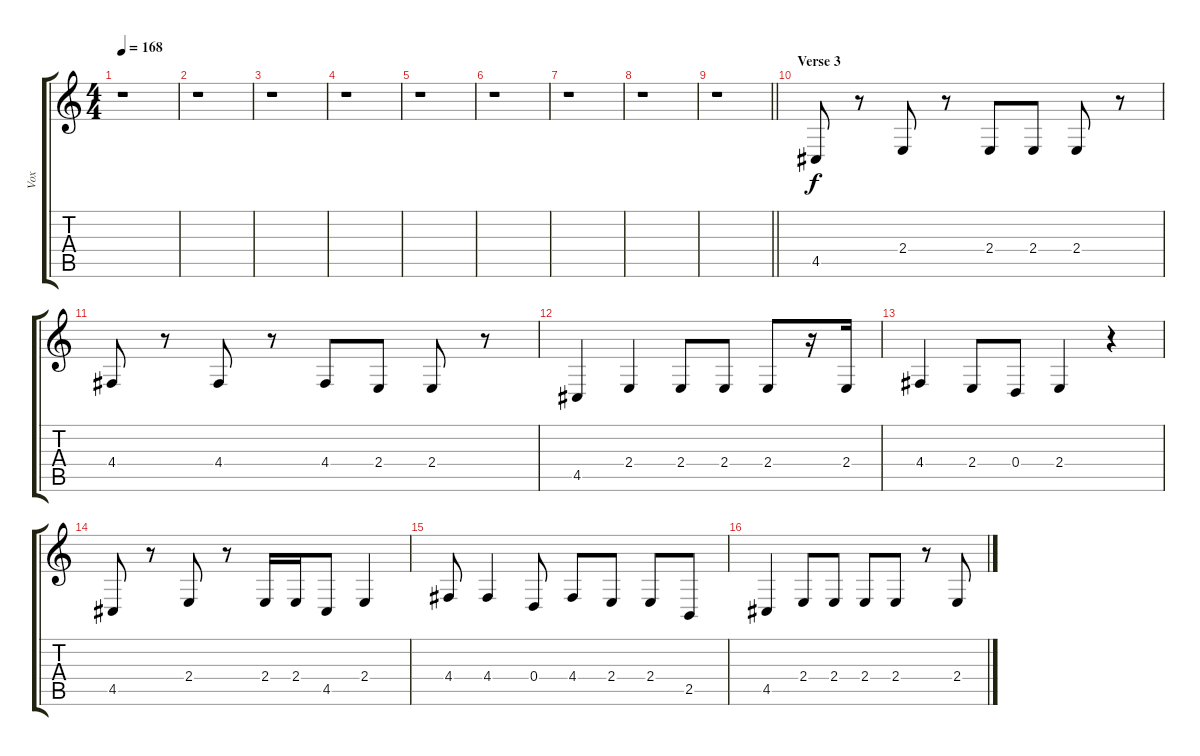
\track ("Vox" "Vox") {mute instrument synthvoice}
\staff {score tabs}
\tuning (E4 B3 G3 D3 A2 E2) {hide}
\ts (4 4)
\tempo 168
\clef g2
\ks c
r.1{dy f} |
r.1 |
r.1 |
r.1 |
r.1 |
r.1 |
r.1 |
r.1 |
\barLineRight lightlight
r.1 |
\section ("" "Verse 3")
4.5.8 r.8 2.4.8 r.8 2.4.8 2.4.8 2.4.8 r.8 |
4.4.8 r.8 4.4.8 r.8 4.4.8 2.4.8 2.4.8 r.8 |
4.5.4 2.4.4 2.4.8 2.4.8 2.4.8 r.16 2.4.16 |
4.4.4 2.4.8 0.4.8 2.4.4 r.4 |
4.5.8 r.8 2.4.8 r.8 2.4.16 2.4.16 4.5.8 2.4.4 |
4.4.8 4.4.4 0.4.8 4.4.8 2.4.8 2.4.8 2.5.8 |
4.5.4 2.4.8 2.4.8 2.4.8 2.4.8 r.8 2.4.8
